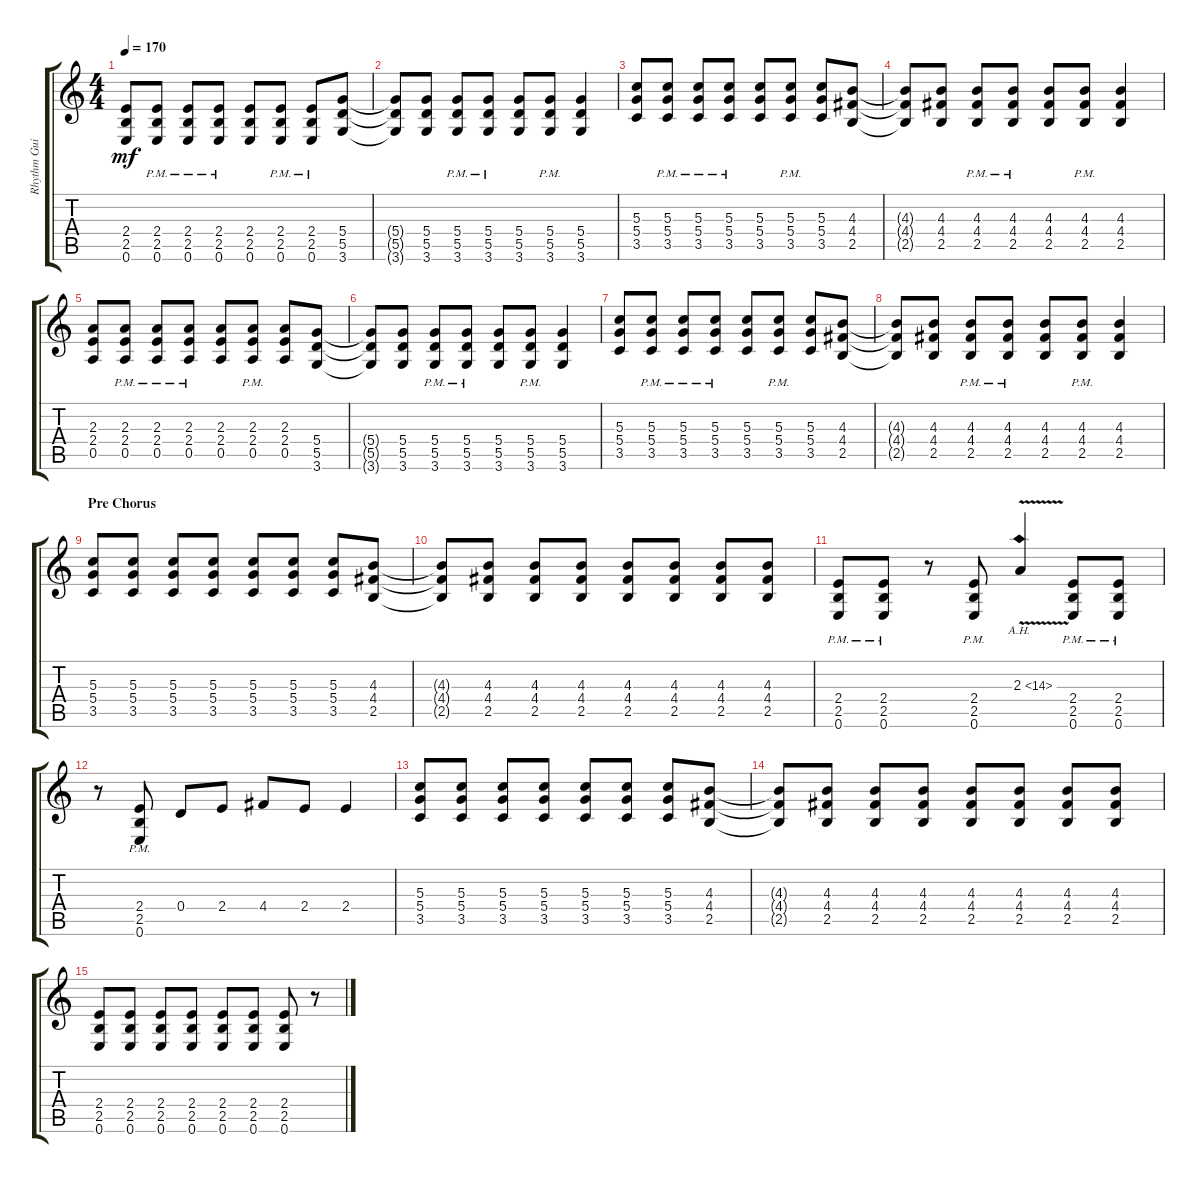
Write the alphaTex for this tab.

\track ("Rhythm Guitar" "Rhythm Gui") {instrument overdrivenguitar}
\staff {score tabs}
\tuning (E4 B3 G3 D3 A2 E2) {hide}
\ts (4 4)
\tempo 170
\clef g2
\ks c
(2.4 2.5 0.6).8{dy mf} (2.4{pm} 2.5{pm} 0.6{pm}).8 (2.4{pm} 2.5{pm} 0.6{pm}).8 (2.4{pm} 2.5{pm} 0.6{pm}).8 (2.4 2.5 0.6).8 (2.4{pm} 2.5{pm} 0.6{pm}).8 (2.4{pm} 2.5{pm} 0.6{pm}).8 (5.4 5.5 3.6).8 |
(5.4{t} 5.5{t} 3.6{t}).8 (5.4 5.5 3.6).8 (5.4{pm} 5.5{pm} 3.6{pm}).8 (5.4{pm} 5.5{pm} 3.6{pm}).8 (5.4 5.5 3.6).8 (5.4{pm} 5.5{pm} 3.6{pm}).8 (5.4 5.5 3.6).4 |
(5.3 5.4 3.5).8 (5.3{pm} 5.4{pm} 3.5{pm}).8 (5.3{pm} 5.4{pm} 3.5{pm}).8 (5.3{pm} 5.4{pm} 3.5{pm}).8 (5.3 5.4 3.5).8 (5.3{pm} 5.4{pm} 3.5{pm}).8 (5.3 5.4 3.5).8 (4.3 4.4 2.5).8 |
(4.3{t} 4.4{t} 2.5{t}).8 (4.3 4.4 2.5).8 (4.3{pm} 4.4{pm} 2.5{pm}).8 (4.3{pm} 4.4{pm} 2.5{pm}).8 (4.3 4.4 2.5).8 (4.3{pm} 4.4{pm} 2.5{pm}).8 (4.3 4.4 2.5).4 |
(2.3 2.4 0.5).8 (2.3{pm} 2.4{pm} 0.5{pm}).8 (2.3{pm} 2.4{pm} 0.5{pm}).8 (2.3{pm} 2.4{pm} 0.5{pm}).8 (2.3 2.4 0.5).8 (2.3{pm} 2.4{pm} 0.5{pm}).8 (2.3 2.4 0.5).8 (5.4 5.5 3.6).8 |
(5.4{t} 5.5{t} 3.6{t}).8 (5.4 5.5 3.6).8 (5.4{pm} 5.5{pm} 3.6{pm}).8 (5.4{pm} 5.5{pm} 3.6{pm}).8 (5.4 5.5 3.6).8 (5.4{pm} 5.5{pm} 3.6{pm}).8 (5.4 5.5 3.6).4 |
(5.3 5.4 3.5).8 (5.3{pm} 5.4{pm} 3.5{pm}).8 (5.3{pm} 5.4{pm} 3.5{pm}).8 (5.3{pm} 5.4{pm} 3.5{pm}).8 (5.3 5.4 3.5).8 (5.3{pm} 5.4{pm} 3.5{pm}).8 (5.3 5.4 3.5).8 (4.3 4.4 2.5).8 |
(4.3{t} 4.4{t} 2.5{t}).8 (4.3 4.4 2.5).8 (4.3{pm} 4.4{pm} 2.5{pm}).8 (4.3{pm} 4.4{pm} 2.5{pm}).8 (4.3 4.4 2.5).8 (4.3{pm} 4.4{pm} 2.5{pm}).8 (4.3 4.4 2.5).4 |
\section ("" "Pre Chorus")
(5.3 5.4 3.5).8 (5.3 5.4 3.5).8 (5.3 5.4 3.5).8 (5.3 5.4 3.5).8 (5.3 5.4 3.5).8 (5.3 5.4 3.5).8 (5.3 5.4 3.5).8 (4.3 4.4 2.5).8 |
(4.3{t} 4.4{t} 2.5{t}).8 (4.3 4.4 2.5).8 (4.3 4.4 2.5).8 (4.3 4.4 2.5).8 (4.3 4.4 2.5).8 (4.3 4.4 2.5).8 (4.3 4.4 2.5).8 (4.3 4.4 2.5).8 |
(2.4{pm} 2.5{pm} 0.6{pm}).8 (2.4{pm} 2.5{pm} 0.6{pm}).8 r.8 (2.4{pm} 2.5{pm} 0.6{pm}).8 2.3{ah 12 v}.4 (2.4{pm} 2.5{pm} 0.6{pm}).8 (2.4{pm} 2.5{pm} 0.6{pm}).8 |
r.8 (2.4{pm} 2.5{pm} 0.6{pm}).8 0.4.8 2.4.8 4.4.8 2.4.8 2.4.4 |
(5.3 5.4 3.5).8 (5.3 5.4 3.5).8 (5.3 5.4 3.5).8 (5.3 5.4 3.5).8 (5.3 5.4 3.5).8 (5.3 5.4 3.5).8 (5.3 5.4 3.5).8 (4.3 4.4 2.5).8 |
(4.3{t} 4.4{t} 2.5{t}).8 (4.3 4.4 2.5).8 (4.3 4.4 2.5).8 (4.3 4.4 2.5).8 (4.3 4.4 2.5).8 (4.3 4.4 2.5).8 (4.3 4.4 2.5).8 (4.3 4.4 2.5).8 |
(2.4 2.5 0.6).8 (2.4 2.5 0.6).8 (2.4 2.5 0.6).8 (2.4 2.5 0.6).8 (2.4 2.5 0.6).8 (2.4 2.5 0.6).8 (2.4 2.5 0.6).8 r.8
